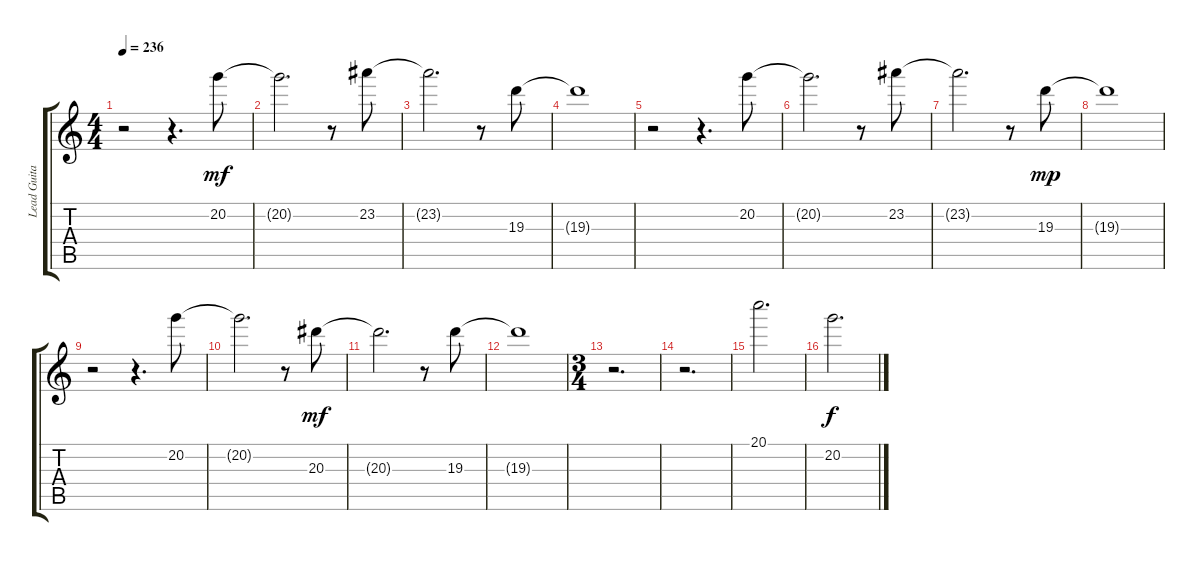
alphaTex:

\track ("Lead Guitar" "Lead Guita") {instrument distortionguitar}
\staff {score tabs}
\tuning (E4 B3 G3 D3 A2 E2) {hide}
\ts (4 4)
\tempo 236
\clef g2
\ks c
r.2{dy mf} r.4{d} 20.2.8 |
20.2{t}.2{d} r.8 23.2.8 |
23.2{t}.2{d} r.8 19.3.8 |
19.3{t}.1 |
r.2 r.4{d} 20.2.8 |
20.2{t}.2{d} r.8 23.2.8 |
23.2{t}.2{d} r.8 19.3.8{dy mp} |
19.3{t}.1 |
r.2 r.4{d} 20.2.8 |
20.2{t}.2{d} r.8 20.3.8{dy mf} |
20.3{t}.2{d} r.8 19.3.8 |
19.3{t}.1 |
\ts (3 4)
r.2{d} |
r.2{d} |
20.1.2{d} |
20.2.2{d dy f}
